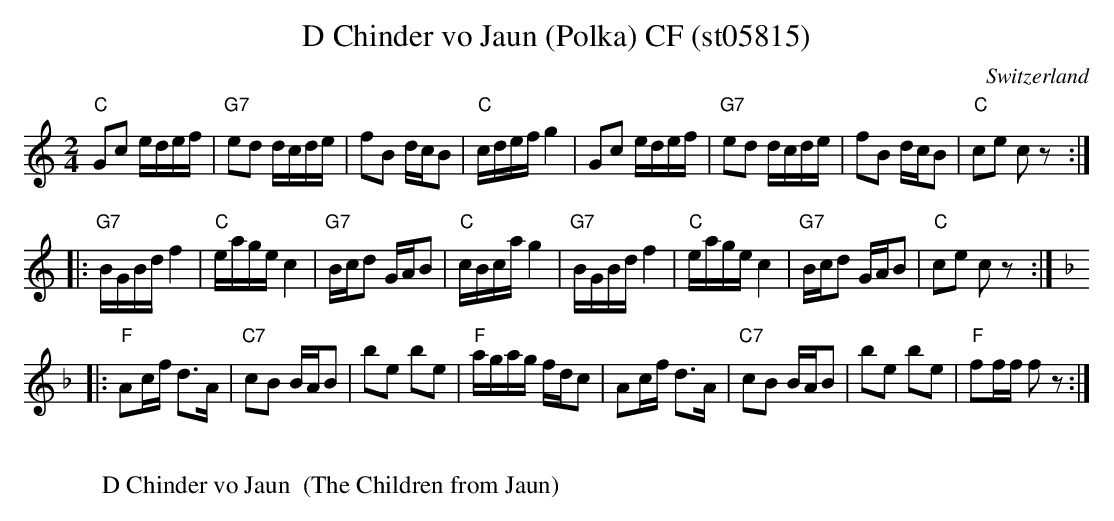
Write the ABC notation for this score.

X:1
T: D Chinder vo Jaun (Polka) CF (st05815)
O:Switzerland
M:2/4
L:1/16
K:C major
"C"G2c2 edef | "G7"e2d2 dcde | f2B2 dcB2 | "C"cdef g4 | G2c2 edef | "G7"e2d2 dcde | f2B2 dcB2 | "C"c2e2 c2z2 ::
"G7"BGBd f4 | "C"eage c4 | "G7"Bcd2 GAB2 | "C"cBca g4 | "G7"BGBd f4 | "C"eage c4 | "G7"Bcd2 GAB2 | "C"c2e2 c2z2 :: [K:F]
"F"A2cf d2>A2 | "C7"c2B2 BAB2 | b2e2 b2e2 | "F"agag fdc2 | A2cf d2>A2 | "C7"c2B2 BAB2 | b2e2 b2e2 | "F"f2ff f2z2 :|
W:
W:  D Chinder vo Jaun  (The Children from Jaun)
